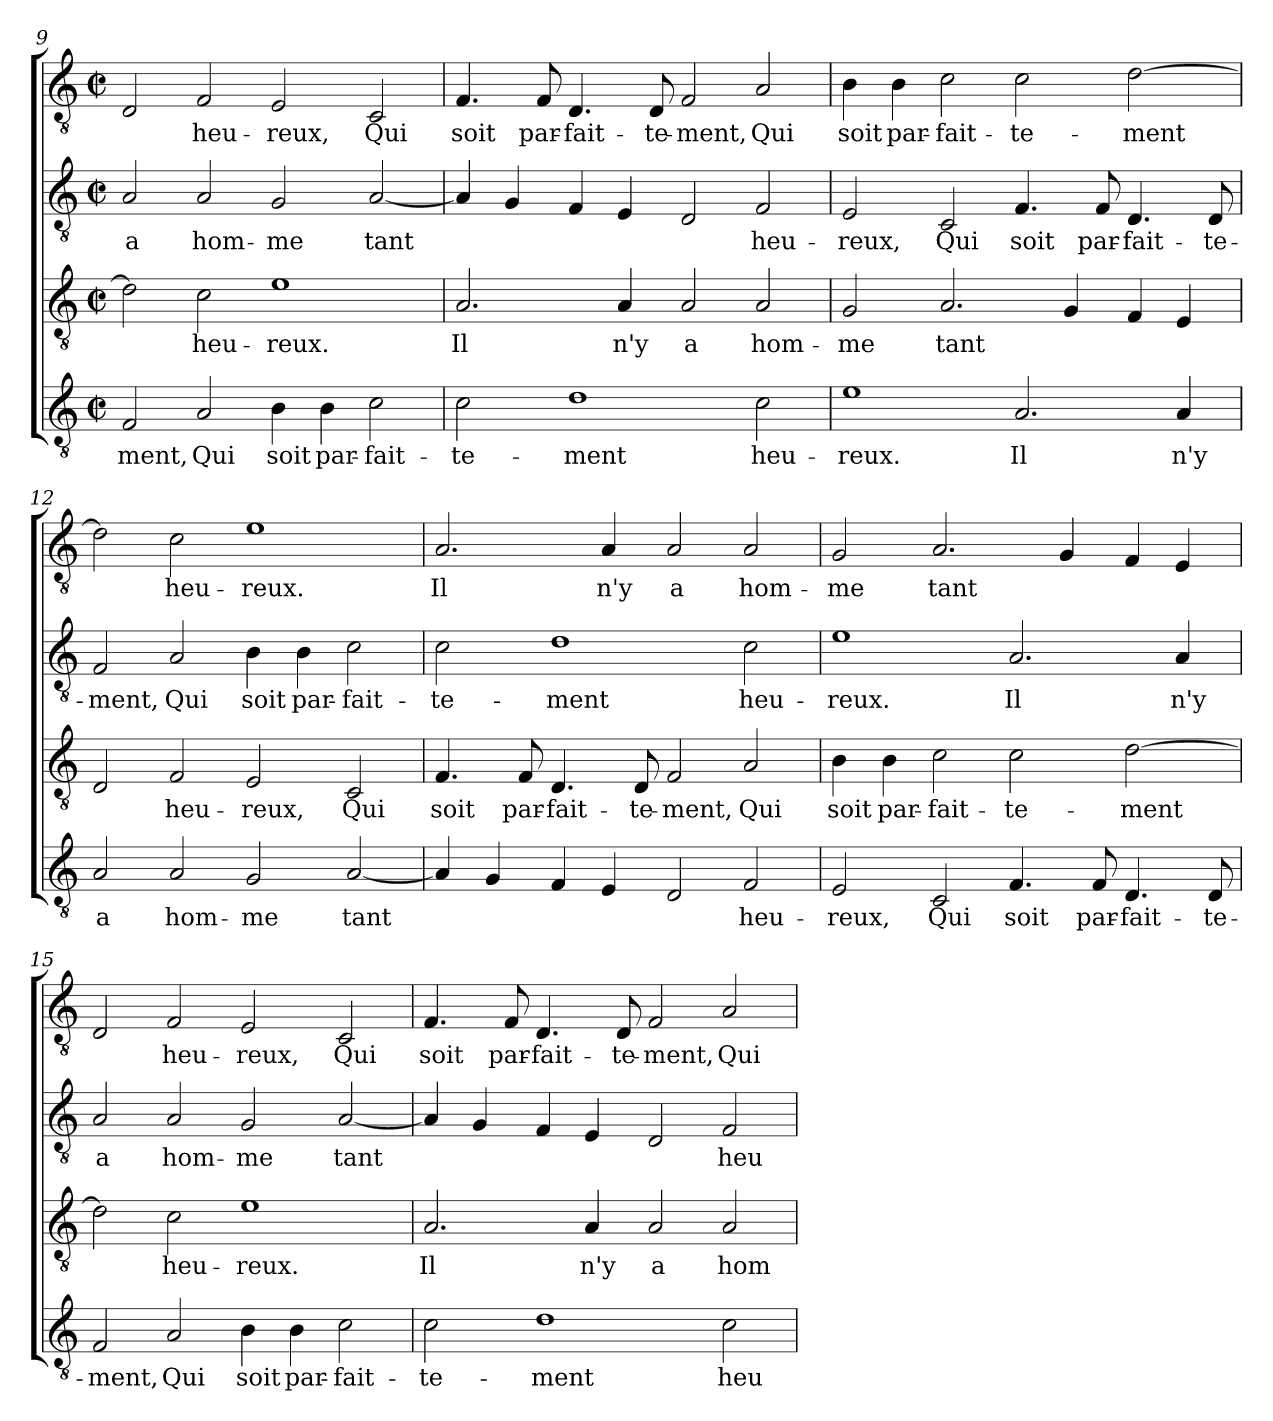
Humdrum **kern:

**kern	**text	**kern	**text	**kern	**text	**kern	**text
*part4	*part4	*part3	*part3	*part2	*part2	*part1	*part1
*staff4	*staff4	*staff3	*staff3	*staff2	*staff2	*staff1	*staff1
!!LO:LB:g=z
*clefGv2	*	*clefGv2	*	*clefGv2	*	*clefGv2	*
*k[]	*	*k[]	*	*k[]	*	*k[]	*
*C:	*	*C:	*	*C:	*	*C:	*
*M2/2	*	*M2/2	*	*M2/2	*	*M2/2	*
*met(c|)	*	*met(c|)	*	*met(c|)	*	*met(c|)	*
=9	=9	=9	=9	=9	=9	=9	=9
2F/	-ment,	2d\]	.	2A/	a	2D/	.
2A/	Qui	2c\	heu-	2A/	hom-	2F/	heu-
4B\	soit	1e\	-reux.	2G/	-me	2E/	-reux,
4B\	par-	.	.	.	.	.	.
2c\	-fait-	.	.	[2A/	tant	2C/	Qui
=10	=10	=10	=10	=10	=10	=10	=10
2c\	-te-	2.A/	Il	4A/]	.	4.F/	soit
.	.	.	.	4G/	.	.	.
.	.	.	.	.	.	8F/	par-
1d\	-ment	.	.	4F/	.	4.D/	-fait-
.	.	4A/	n'y	4E/	.	.	.
.	.	.	.	.	.	8D/	-te-
.	.	2A/	a	2D/	.	2F/	-ment,
2c\	heu-	2A/	hom-	2F/	heu-	2A/	Qui
=11	=11	=11	=11	=11	=11	=11	=11
1e\	-reux.	2G/	-me	2E/	-reux,	4B\	soit
.	.	.	.	.	.	4B\	par-
.	.	2.A/	tant	2C/	Qui	2c\	-fait-
2.A/	Il	.	.	4.F/	soit	2c\	-te-
.	.	4G/	.	.	.	.	.
.	.	.	.	8F/	par-	.	.
.	.	4F/	.	4.D/	-fait-	[2d\	-ment
4A/	n'y	4E/	.	.	.	.	.
.	.	.	.	8D/	-te-	.	.
=12	=12	=12	=12	=12	=12	=12	=12
2A/	a	2D/	.	2F/	-ment,	2d\]	.
2A/	hom-	2F/	heu-	2A/	Qui	2c\	heu-
2G/	-me	2E/	-reux,	4B\	soit	1e\	-reux.
.	.	.	.	4B\	par-	.	.
[2A/	tant	2C/	Qui	2c\	-fait-	.	.
!!LO:LB:g=z
=13	=13	=13	=13	=13	=13	=13	=13
4A/]	.	4.F/	soit	2c\	-te-	2.A/	Il
4G/	.	.	.	.	.	.	.
.	.	8F/	par-	.	.	.	.
4F/	.	4.D/	-fait-	1d\	-ment	.	.
4E/	.	.	.	.	.	4A/	n'y
.	.	8D/	-te-	.	.	.	.
2D/	.	2F/	-ment,	.	.	2A/	a
2F/	heu-	2A/	Qui	2c\	heu-	2A/	hom-
=14	=14	=14	=14	=14	=14	=14	=14
2E/	-reux,	4B\	soit	1e\	-reux.	2G/	-me
.	.	4B\	par-	.	.	.	.
2C/	Qui	2c\	-fait-	.	.	2.A/	tant
4.F/	soit	2c\	-te-	2.A/	Il	.	.
.	.	.	.	.	.	4G/	.
8F/	par-	.	.	.	.	.	.
4.D/	-fait-	[2d\	-ment	.	.	4F/	.
.	.	.	.	4A/	n'y	4E/	.
8D/	-te-	.	.	.	.	.	.
=15	=15	=15	=15	=15	=15	=15	=15
2F/	-ment,	2d\]	.	2A/	a	2D/	.
2A/	Qui	2c\	heu-	2A/	hom-	2F/	heu-
4B\	soit	1e\	-reux.	2G/	-me	2E/	-reux,
4B\	par-	.	.	.	.	.	.
2c\	-fait-	.	.	[2A/	tant	2C/	Qui
=16	=16	=16	=16	=16	=16	=16	=16
2c\	-te-	2.A/	Il	4A/]	.	4.F/	soit
.	.	.	.	4G/	.	.	.
.	.	.	.	.	.	8F/	par-
1d\	-ment	.	.	4F/	.	4.D/	-fait-
.	.	4A/	n'y	4E/	.	.	.
.	.	.	.	.	.	8D/	-te-
.	.	2A/	a	2D/	.	2F/	-ment,
2c\	heu-	2A/	hom-	2F/	heu-	2A/	Qui
=	=	=	=	=	=	=	=
*-	*-	*-	*-	*-	*-	*-	*-
